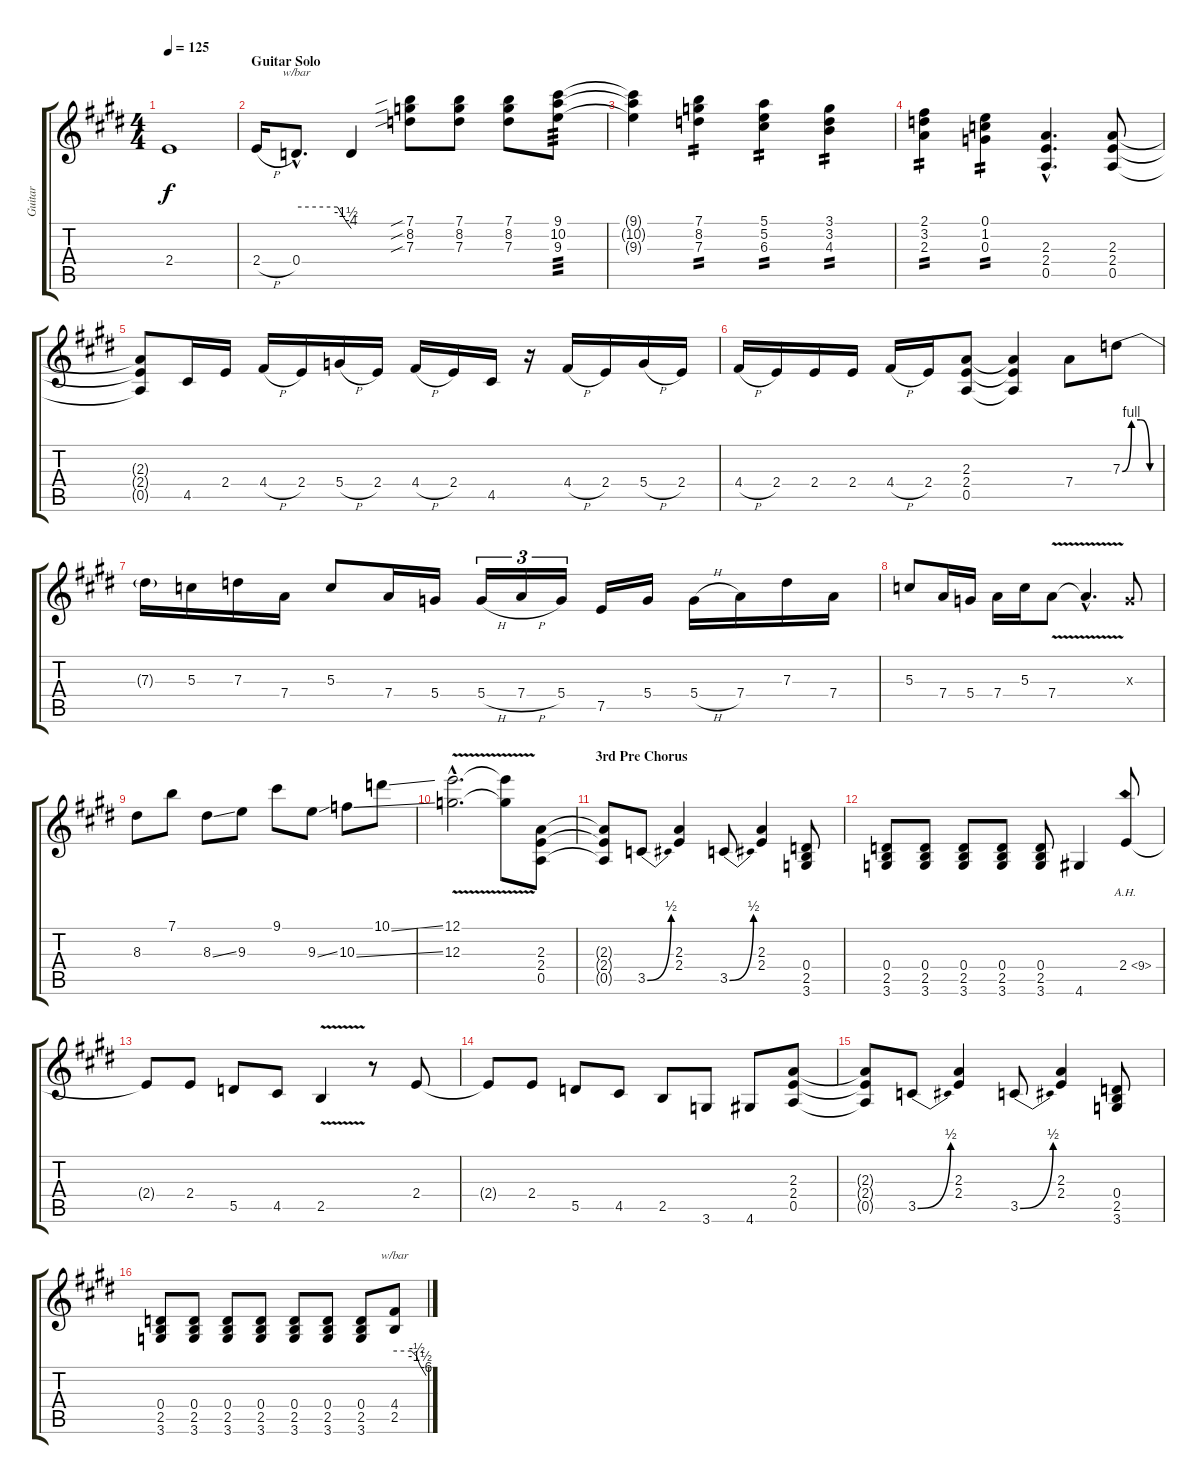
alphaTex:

\track ("Guitar" "Guitar") {instrument overdrivenguitar}
\staff {score tabs}
\tuning (E4 B3 G3 D3 A2 E2) {hide}
\ts (4 4)
\tempo 125
\clef g2
\ks e
2.4{t}.1{dy f} |
\section ("" "Guitar Solo")
2.4{h}.16 0.4{hac}.8{d tbe (custom default 0 0 45 0 54 -6 60 -16)} 0.4{t}.4 (7.1{sib} 8.2{sib} 7.3{sib}).8 (7.1 8.2 7.3).8 (7.1 8.2 7.3).8 (9.1 10.2 9.3).8{tp 3} |
(9.1{t} 10.2{t} 9.3{t}).4 (7.1 8.2 7.3).4{tp 2} (5.1 5.2 6.3).4{tp 2} (3.1 3.2 4.3).4{tp 2} |
(2.1 3.2 2.3).4{tp 2} (0.1 1.2 0.3).4{tp 2} (2.3{hac} 2.4{hac} 0.5{hac}).4{d} (2.3 2.4 0.5).8 |
(2.3{t} 2.4{t} 0.5{t}).8 4.5.16 2.4.16 4.4{h}.16 2.4.16 5.4{h}.16 2.4.16 4.4{h}.16 2.4.16 4.5.16 r.16 4.4{h}.16 2.4.16 5.4{h}.16 2.4.16 |
4.4{h}.16 2.4.16 2.4.16 2.4.16 4.4{h}.16 2.4.16 (2.3 2.4 0.5).8 (2.3{t} 2.4{t} 0.5{t}).4 7.4.8 7.3{be (custom 0 0 15 4 30 4 45 0 60 0)}.8 |
7.3{t}.16 5.3.16 7.3.16 7.4.16 5.3.8 7.4.16 5.4.16 5.4{h}.16{tu (3 2)} 7.4{h}.16{tu (3 2)} 5.4.16{tu (3 2)} 7.5.16 5.4.16 5.4{h}.16 7.4.16 7.3.16 7.4.16 |
5.3.8 7.4.16 5.4.16 7.4.16 5.3.16 7.4{v}.8 7.4{hac t}.4{d} 0.3{x}.8 |
8.3.8 7.1.8 8.3{ss}.8 9.3.8 9.1.8 9.3{ss}.8 10.3{ss}.8 10.1{ss}.8 |
(12.1{v hac} 12.3{v hac}).2{d} (12.1{t} 12.3{t}).8 (2.3 2.4 0.5).8 |
\section ("" "3rd Pre Chorus")
(2.3{t} 2.4{t} 0.5{t}).8 3.5{be (bend 0 0 60 2)}.8 (2.3 2.4).4 3.5{be (bend 0 0 60 2)}.8 (2.3 2.4).4 (0.4 2.5 3.6).8 |
(0.4 2.5 3.6).8 (0.4 2.5 3.6).8 (0.4 2.5 3.6).8 (0.4 2.5 3.6).8 (0.4 2.5 3.6).8 4.6.4 2.4{ah 7}.8 |
2.4{t}.8 2.4.8 5.5.8 4.5.8 2.5{v}.4 r.8 2.4.8 |
2.4{t}.8 2.4.8 5.5.8 4.5.8 2.5.8 3.6.8 4.6.8 (2.3 2.4 0.5).8 |
(2.3{t} 2.4{t} 0.5{t}).8 3.5{be (bend 0 0 60 2)}.8 (2.3 2.4).4 3.5{be (bend 0 0 60 2)}.8 (2.3 2.4).4 (0.4 2.5 3.6).8 |
(0.4 2.5 3.6).8 (0.4 2.5 3.6).8 (0.4 2.5 3.6).8 (0.4 2.5 3.6).8 (0.4 2.5 3.6).8 (0.4 2.5 3.6).8 (0.4 2.5 3.6).8 (4.4 2.5).8{tbe (custom default 0 0 32 0 42 -2 48 -6 60 -24)}
